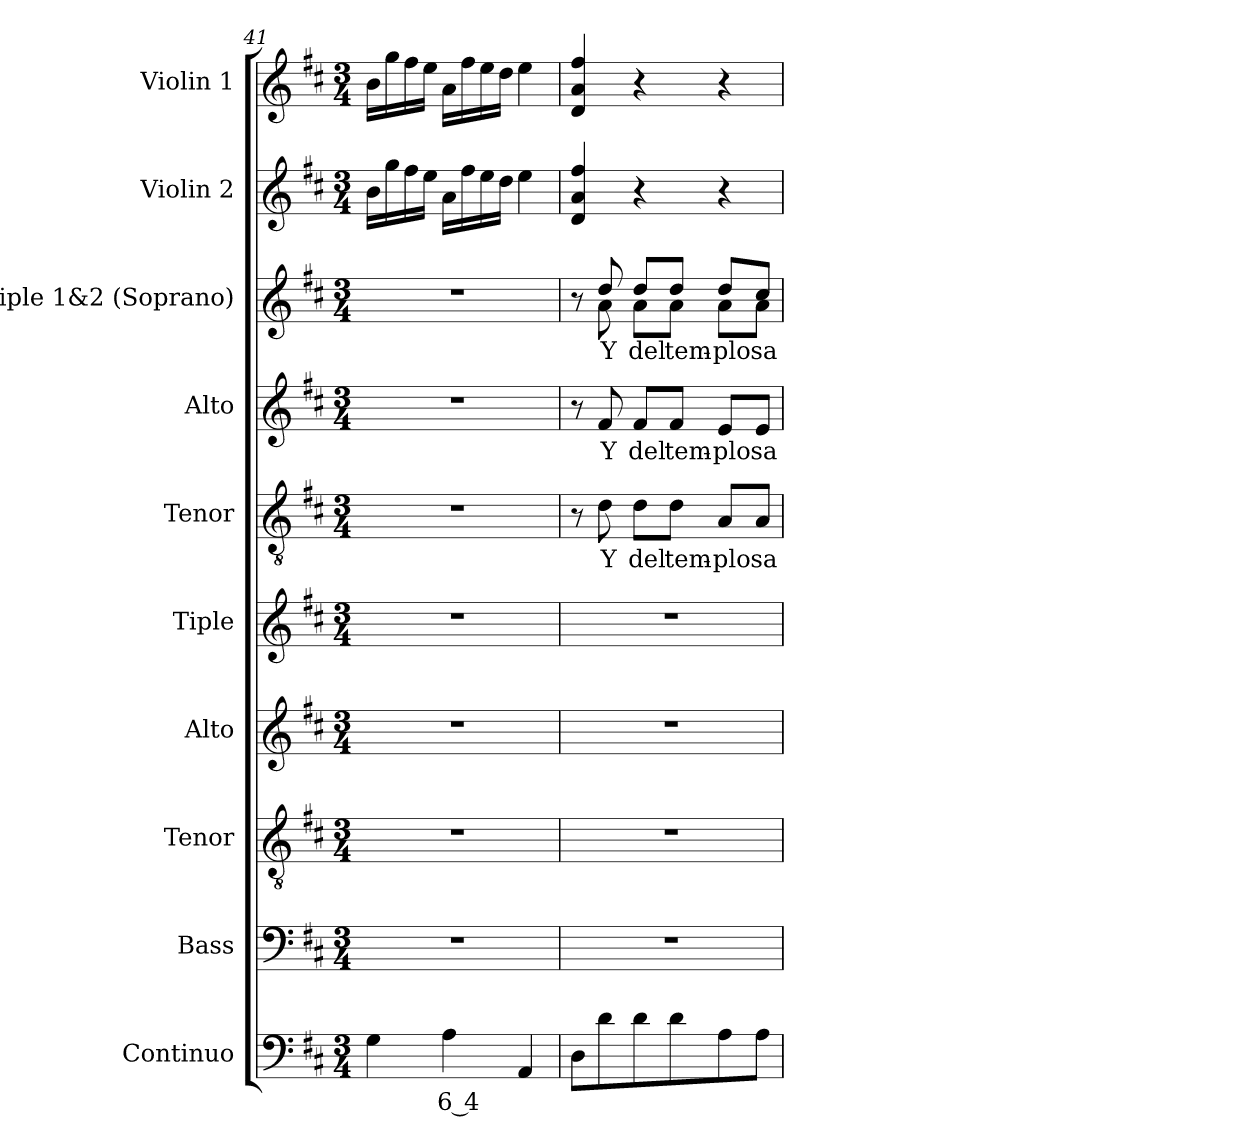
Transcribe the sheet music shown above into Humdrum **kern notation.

**kern	**text	**kern	**kern	**kern	**kern	**kern	**text	**kern	**text	**kern	**text	**kern	**kern
*part10	*part10	*part9	*part8	*part7	*part6	*part5	*part5	*part4	*part4	*part3	*part3	*part2	*part1
*staff10	*staff10	*staff9	*staff8	*staff7	*staff6	*staff5	*staff5	*staff4	*staff4	*staff3	*staff3	*staff2	*staff1
*I"Continuo	*	*I"Bass	*I"Tenor	*I"Alto	*I"Tiple	*I"Tenor	*	*I"Alto	*	*I"Tiple 1&2 (Soprano)	*	*I"Violin 2	*I"Violin 1
*I'Cont.	*	*I'B.	*I'T.	*I'A.	*	*I'T.	*	*I'A.	*	*I'S.	*	*I'Vln. 2	*I'Vln. 1
*clefF4	*	*clefF4	*clefGv2	*clefG2	*clefG2	*clefGv2	*	*clefG2	*	*clefG2	*	*clefG2	*clefG2
*	*	*	*ITrd7c12	*	*	*ITrd7c12	*	*	*	*	*	*	*
*k[f#c#]	*	*k[f#c#]	*k[f#c#]	*k[f#c#]	*k[f#c#]	*k[f#c#]	*	*k[f#c#]	*	*k[f#c#]	*	*k[f#c#]	*k[f#c#]
*D:	*	*D:	*D:	*D:	*D:	*D:	*	*D:	*	*D:	*	*D:	*D:
*M3/4	*	*M3/4	*M3/4	*M3/4	*M3/4	*M3/4	*	*M3/4	*	*M3/4	*	*M3/4	*M3/4
=41	=41	=41	=41	=41	=41	=41	=41	=41	=41	=41	=41	=41	=41
!	!	!LO:N:vis=1	!LO:N:vis=1	!LO:N:vis=1	!LO:N:vis=1	!LO:N:vis=1	!	!LO:N:vis=1	!	!LO:N:vis=1	!	!	!
4Gi\	.	2.r	2.r	2.r	2.r	2.r	.	2.r	.	2.r	.	16bi\LL	16bi\LL
.	.	.	.	.	.	.	.	.	.	.	.	16ggi\	16ggi\
.	.	.	.	.	.	.	.	.	.	.	.	16ff#i\	16ff#i\
.	.	.	.	.	.	.	.	.	.	.	.	16eei\JJ	16eei\JJ
!	!LO:LY:b:color=#000000	!	!	!	!	!	!	!	!	!	!	!	!
4Ai\	6 4	.	.	.	.	.	.	.	.	.	.	16ai\LL	16ai\LL
.	.	.	.	.	.	.	.	.	.	.	.	16ff#i\	16ff#i\
.	.	.	.	.	.	.	.	.	.	.	.	16eei\	16eei\
.	.	.	.	.	.	.	.	.	.	.	.	16ddi\JJ	16ddi\JJ
4AAi/	.	.	.	.	.	.	.	.	.	.	.	4eei\	4eei\
!!LO:LB:g=z
=42	=42	=42	=42	=42	=42	=42	=42	=42	=42	=42	=42	=42	=42
!	!	!LO:N:vis=1	!LO:N:vis=1	!LO:N:vis=1	!LO:N:vis=1	!	!	!	!	!	!	!	!
*	*	*	*	*	*	*	*	*	*	*^	*	*	*
8Di\L	.	2.r	2.r	2.r	2.r	8r	.	8r	.	8r	8ryy	.	4di/ 4ai 4ff#i	4di/ 4ai 4ff#i
!	!	!	!	!	!	!	!LO:LY:b:color=#000000	!	!	!	!	!	!	!
!	!	!	!	!	!	!	!	!	!LO:LY:b:color=#000000	!	!	!	!	!
!	!	!	!	!	!	!	!	!	!	!	!	!LO:LY:b:color=#000000	!	!
8di\	.	.	.	.	.	8Di\	Y	8f#i/	Y	8ddi/	8ai\	Y	.	.
!	!	!	!	!	!	!	!LO:LY:b:color=#000000	!	!	!	!	!	!	!
!	!	!	!	!	!	!	!	!	!LO:LY:b:color=#000000	!	!	!	!	!
!	!	!	!	!	!	!	!	!	!	!	!	!LO:LY:b:color=#000000	!	!
8di\	.	.	.	.	.	8Di\L	del	8f#i/L	del	8ddi/L	8ai\L	del	4r	4r
!	!	!	!	!	!	!	!LO:LY:b:color=#000000	!	!	!	!	!	!	!
!	!	!	!	!	!	!	!	!	!LO:LY:b:color=#000000	!	!	!	!	!
!	!	!	!	!	!	!	!	!	!	!	!	!LO:LY:b:color=#000000	!	!
8di\	.	.	.	.	.	8Di\J	tem-	8f#i/J	tem-	8ddi/J	8ai\J	tem-	.	.
!	!	!	!	!	!	!	!LO:LY:b:color=#000000	!	!	!	!	!	!	!
!	!	!	!	!	!	!	!	!	!LO:LY:b:color=#000000	!	!	!	!	!
!	!	!	!	!	!	!	!	!	!	!	!	!LO:LY:b:color=#000000	!	!
8Ai\	.	.	.	.	.	8AAi/L	-plo	8ei/L	-plo	8ddi/L	8ai\L	-plo	4r	4r
!	!	!	!	!	!	!	!LO:LY:b:color=#000000	!	!	!	!	!	!	!
!	!	!	!	!	!	!	!	!	!LO:LY:b:color=#000000	!	!	!	!	!
!	!	!	!	!	!	!	!	!	!	!	!	!LO:LY:b:color=#000000	!	!
8Ai\J	.	.	.	.	.	8AAi/J	sa-	8ei/J	sa-	8cc#i/J	8ai\J	sa-	.	.
*	*	*	*	*	*	*	*	*	*	*v	*v	*	*	*
=	=	=	=	=	=	=	=	=	=	=	=	=	=
*-	*-	*-	*-	*-	*-	*-	*-	*-	*-	*-	*-	*-	*-
